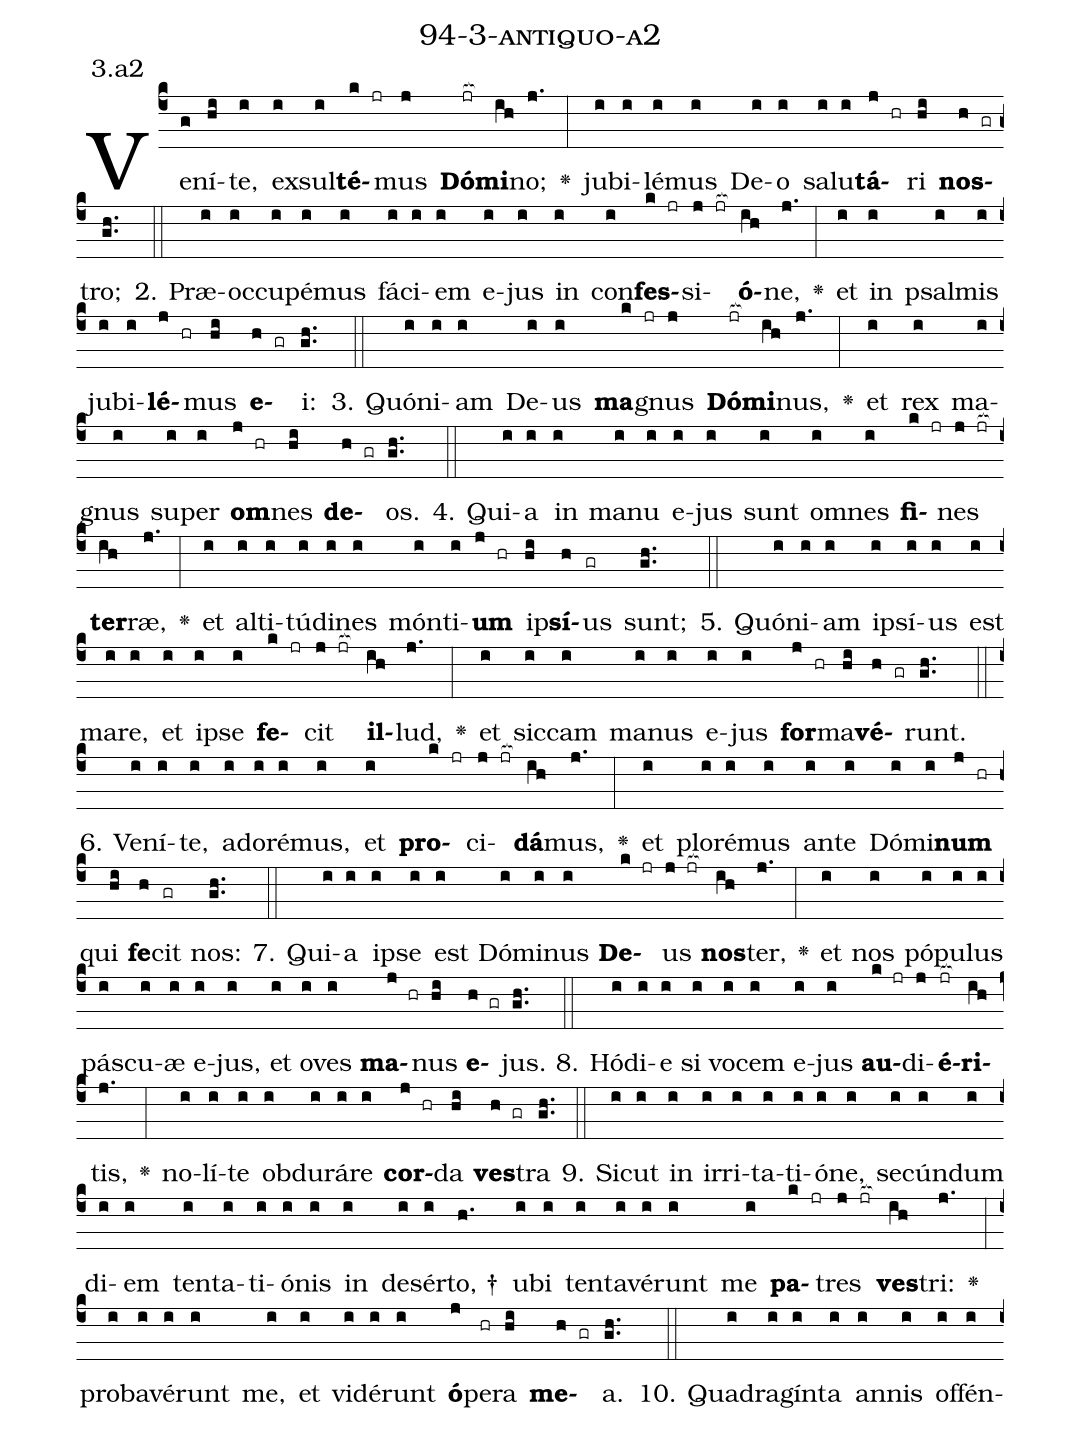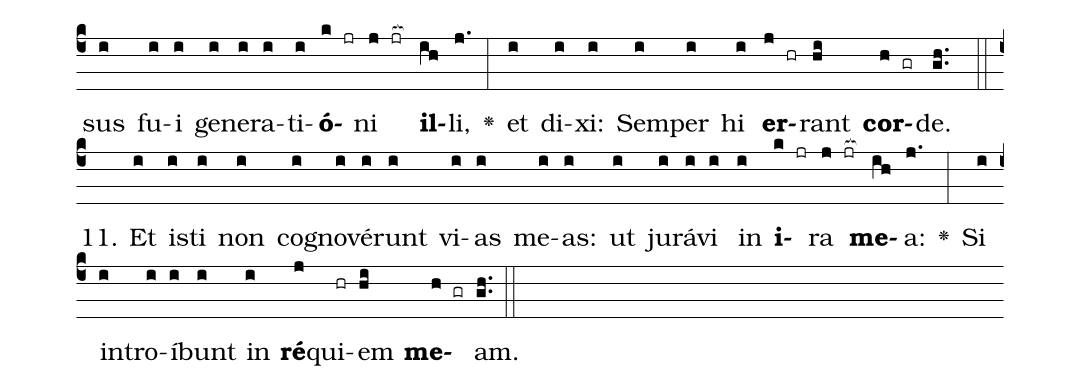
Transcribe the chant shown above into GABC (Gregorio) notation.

name: 94-3-antiquo-a2;
annotation: 3.a2;
%%
(c4)Ve(g)ní(hi)te,(i) ex(i)sul(i)<b>té</b>(k jr)mus(j) <b>Dó</b>(jr[ocb:1{])<b>mi</b>(ih[ocb:0}])no;(j.) <v>\greheightstar</v>(:) ju(i)bi(i)lé(i)mus(i) De(i)o(i) sa(i)lu(i)<b>tá</b>(j hr)ri(hi) <b>nos</b>(h gr)tro;(gh..) (::)
2. Præ(i)oc(i)cu(i)pé(i)mus(i) fá(i)ci(i)em(i) e(i)jus(i) in(i) con(i)<b>fes</b>(k jr)si(j jr[ocb:1{])<b>ó</b>(ih[ocb:0}])ne,(j.) <v>\greheightstar</v>(:) et(i) in(i) psal(i)mis(i) ju(i)bi(i)<b>lé</b>(j hr)mus(hi) <b>e</b>(h gr)i:(gh..) (::)
3. Quón(i)i(i)am(i) De(i)us(i) <b>ma</b>(k jr)gnus(j) <b>Dó</b>(jr[ocb:1{])<b>mi</b>(ih[ocb:0}])nus,(j.) <v>\greheightstar</v>(:) et(i) rex(i) ma(i)gnus(i) su(i)per(i) <b>om</b>(j hr)nes(hi) <b>de</b>(h gr)os.(gh..) (::)
4. Qui(i)a(i) in(i) ma(i)nu(i) e(i)jus(i) sunt(i) om(i)nes(i) <b>fi</b>(k jr)nes(j jr[ocb:1{]) <b>ter</b>(ih[ocb:0}])ræ,(j.) <v>\greheightstar</v>(:) et(i) al(i)ti(i)tú(i)di(i)nes(i) món(i)ti(i)<b>um</b>(j hr) ip(hi)<b>sí</b>(h)us(gr) sunt;(gh..) (::)
5. Quón(i)i(i)am(i) ip(i)sí(i)us(i) est(i) ma(i)re,(i) et(i) ip(i)se(i) <b>fe</b>(k jr)cit(j jr[ocb:1{]) <b>il</b>(ih[ocb:0}])lud,(j.) <v>\greheightstar</v>(:) et(i) sic(i)cam(i) ma(i)nus(i) e(i)jus(i) <b>for</b>(j hr)ma(hi)<b>vé</b>(h gr)runt.(gh..) (::)
6. Ve(i)ní(i)te,(i) ad(i)o(i)ré(i)mus,(i) et(i) <b>pro</b>(k jr)ci(j jr[ocb:1{])<b>dá</b>(ih[ocb:0}])mus,(j.) <v>\greheightstar</v>(:) et(i) plo(i)ré(i)mus(i) an(i)te(i) Dó(i)mi(i)<b>num</b>(j hr) qui(hi) <b>fe</b>(h)cit(gr) nos:(gh..) (::)
7. Qui(i)a(i) ip(i)se(i) est(i) Dó(i)mi(i)nus(i) <b>De</b>(k jr)us(j jr[ocb:1{]) <b>nos</b>(ih[ocb:0}])ter,(j.) <v>\greheightstar</v>(:) et(i) nos(i) pó(i)pu(i)lus(i) pás(i)cu(i)æ(i) e(i)jus,(i) et(i) o(i)ves(i) <b>ma</b>(j hr)nus(hi) <b>e</b>(h gr)jus.(gh..) (::)
8. Hó(i)di(i)e(i) si(i) vo(i)cem(i) e(i)jus(i) <b>au</b>(k jr)di(j)<b>é</b>(jr[ocb:1{])<b>ri</b>(ih[ocb:0}])tis,(j.) <v>\greheightstar</v>(:) no(i)lí(i)te(i) ob(i)du(i)rá(i)re(i) <b>cor</b>(j hr)da(hi) <b>ves</b>(h gr)tra(gh..) (::)
9. Sic(i)ut(i) in(i) ir(i)ri(i)ta(i)ti(i)ó(i)ne,(i) se(i)cún(i)dum(i) di(i)em(i) ten(i)ta(i)ti(i)ó(i)nis(i) in(i) de(i)sér(i)to, †(h.) u(i)bi(i) ten(i)ta(i)vé(i)runt(i) me(i) <b>pa</b>(k jr)tres(j jr[ocb:1{]) <b>ves</b>(ih[ocb:0}])tri:(j.) <v>\greheightstar</v>(:) pro(i)ba(i)vé(i)runt(i) me,(i) et(i) vi(i)dé(i)runt(i) <b>ó</b>(j)pe(hr)ra(hi) <b>me</b>(h gr)a.(gh..) (::)
10. Qua(i)dra(i)gín(i)ta(i) an(i)nis(i) of(i)fén(i)sus(i) fu(i)i(i) ge(i)ne(i)ra(i)ti(i)<b>ó</b>(k jr)ni(j jr[ocb:1{]) <b>il</b>(ih[ocb:0}])li,(j.) <v>\greheightstar</v>(:) et(i) di(i)xi:(i) Sem(i)per(i) hi(i) <b>er</b>(j hr)rant(hi) <b>cor</b>(h gr)de.(gh..) (::)
11. Et(i) is(i)ti(i) non(i) co(i)gno(i)vé(i)runt(i) vi(i)as(i) me(i)as:(i) ut(i) ju(i)rá(i)vi(i) in(i) <b>i</b>(k jr)ra(j jr[ocb:1{]) <b>me</b>(ih[ocb:0}])a:(j.) <v>\greheightstar</v>(:) Si(i) in(i)tro(i)í(i)bunt(i) in(i) <b>ré</b>(j)qui(hr)em(hi) <b>me</b>(h gr)am.(gh..) (::)
